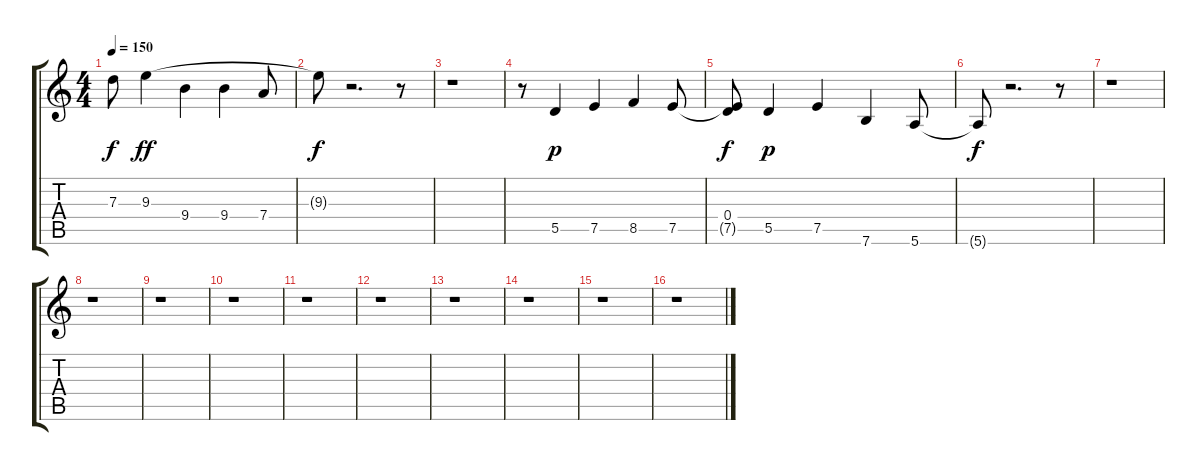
\track "" {instrument overdrivenguitar}
\staff {score tabs}
\tuning (E4 B3 G3 D3 A2 E2) {hide}
\ts (4 4)
\tempo 150
\clef g2
\ks c
7.3{t}.8{dy f} 9.3.4{dy ff} 9.4.4 9.4.4 7.4.8 |
9.3{t}.8{dy f} r.2{d} r.8 |
r.1 |
r.8 5.5.4{dy p} 7.5.4 8.5.4 7.5.8 |
(0.4 7.5{t}).8{dy f} 5.5.4{dy p} 7.5.4 7.6.4 5.6.8 |
5.6{t}.8{dy f} r.2{d} r.8 |
r.1 |
r.1 |
r.1 |
r.1 |
r.1 |
r.1 |
r.1 |
r.1 |
r.1 |
r.1
